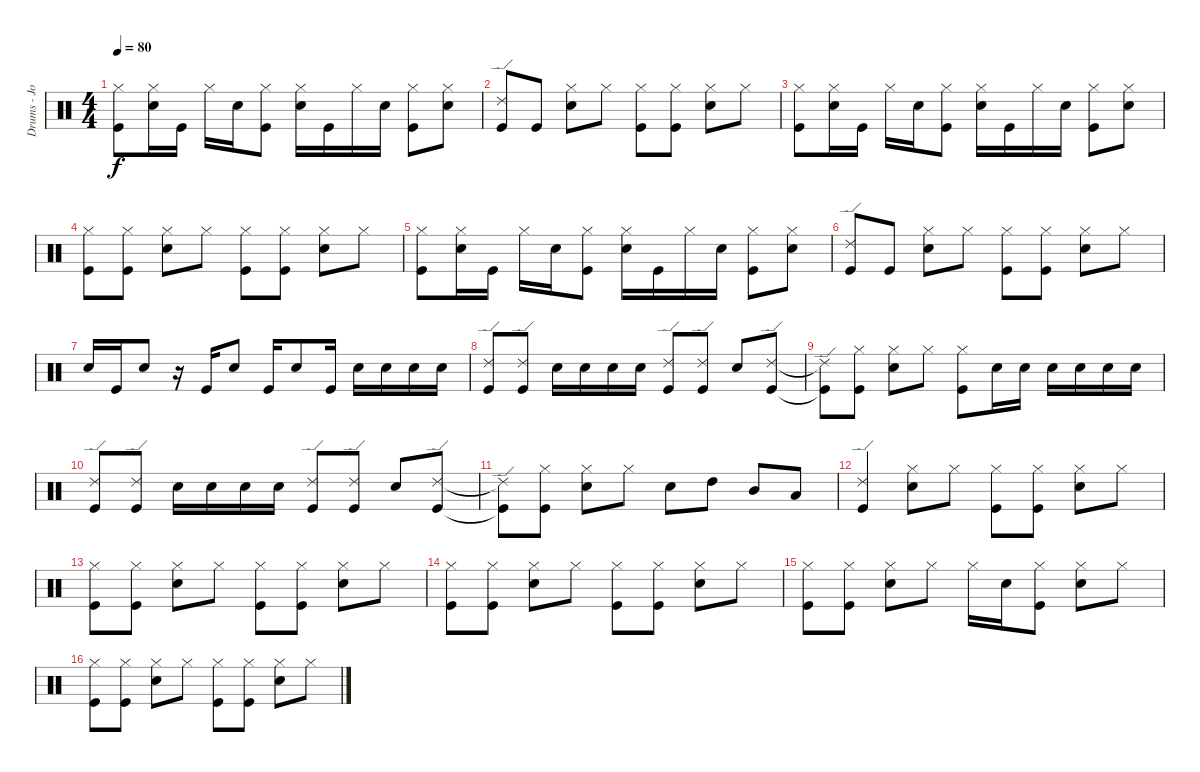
\track ("Drums - John Bohan" "Drums - Jo") {instrument percussion}
\staff {score}
\articulation defaults
\ts (4 4)
\tempo 80
\clef neutral
\ks c
("Hi-Hat (closed)" "Kick (hit)").8{dy f} ("Hi-Hat (closed)" "Snare (hit) 2").16 "Kick (hit)".16 "Hi-Hat (closed)".16 "Snare (hit) 2".16 ("Hi-Hat (closed)" "Kick (hit)").8 ("Hi-Hat (closed)" "Snare (hit) 2").16 "Kick (hit)".16 "Hi-Hat (closed)".16 "Snare (hit) 2".16 ("Hi-Hat (closed)" "Kick (hit)").8 ("Hi-Hat (closed)" "Snare (hit) 2").8 |
("Ride (edge) 2" "Kick (hit)").8 "Kick (hit)".8 ("Hi-Hat (closed)" "Snare (hit) 2").8 "Hi-Hat (closed)".8 ("Hi-Hat (closed)" "Kick (hit)").8 ("Hi-Hat (closed)" "Kick (hit)").8 ("Hi-Hat (closed)" "Snare (hit) 2").8 "Hi-Hat (closed)".8 |
("Hi-Hat (closed)" "Kick (hit)").8 ("Hi-Hat (closed)" "Snare (hit) 2").16 "Kick (hit)".16 "Hi-Hat (closed)".16 "Snare (hit) 2".16 ("Hi-Hat (closed)" "Kick (hit)").8 ("Hi-Hat (closed)" "Snare (hit) 2").16 "Kick (hit)".16 "Hi-Hat (closed)".16 "Snare (hit) 2".16 ("Hi-Hat (closed)" "Kick (hit)").8 ("Hi-Hat (closed)" "Snare (hit) 2").8 |
("Hi-Hat (closed)" "Kick (hit)").8 ("Hi-Hat (closed)" "Kick (hit)").8 ("Hi-Hat (closed)" "Snare (hit) 2").8 "Hi-Hat (closed)".8 ("Hi-Hat (closed)" "Kick (hit)").8 ("Hi-Hat (closed)" "Kick (hit)").8 ("Hi-Hat (closed)" "Snare (hit) 2").8 "Hi-Hat (closed)".8 |
("Hi-Hat (closed)" "Kick (hit)").8 ("Hi-Hat (closed)" "Snare (hit) 2").16 "Kick (hit)".16 "Hi-Hat (closed)".16 "Snare (hit) 2".16 ("Hi-Hat (closed)" "Kick (hit)").8 ("Hi-Hat (closed)" "Snare (hit) 2").16 "Kick (hit)".16 "Hi-Hat (closed)".16 "Snare (hit) 2".16 ("Hi-Hat (closed)" "Kick (hit)").8 ("Hi-Hat (closed)" "Snare (hit) 2").8 |
("Ride (edge) 2" "Kick (hit)").8 "Kick (hit)".8 ("Hi-Hat (closed)" "Snare (hit) 2").8 "Hi-Hat (closed)".8 ("Hi-Hat (closed)" "Kick (hit)").8 ("Hi-Hat (closed)" "Kick (hit)").8 ("Hi-Hat (closed)" "Snare (hit) 2").8 "Hi-Hat (closed)".8 |
"Snare (hit) 2".16 "Kick (hit)".16 "Snare (hit) 2".8 r.16 "Kick (hit)".16 "Snare (hit) 2".8 "Kick (hit)".16 "Snare (hit) 2".8 "Kick (hit)".16 "Snare (hit) 2".16 "Snare (hit) 2".16 "Snare (hit) 2".16 "Snare (hit) 2".16 |
("Ride (edge) 2" "Kick (hit)").8 ("Ride (edge) 2" "Kick (hit)").8 "Snare (hit) 2".16 "Snare (hit) 2".16 "Snare (hit) 2".16 "Snare (hit) 2".16 ("Ride (edge) 2" "Kick (hit)").8 ("Ride (edge) 2" "Kick (hit)").8 "Snare (hit) 2".8 ("Ride (edge) 2" "Kick (hit)").8 |
("Ride (edge) 2"{t} "Kick (hit)"{t}).8 ("Hi-Hat (closed)" "Kick (hit)").8 ("Hi-Hat (closed)" "Snare (hit) 2").8 "Hi-Hat (closed)".8 ("Hi-Hat (closed)" "Kick (hit)").8 "Snare (hit) 2".16 "Snare (hit) 2".16 "Snare (hit) 2".16 "Snare (hit) 2".16 "Snare (hit) 2".16 "Snare (hit) 2".16 |
("Ride (edge) 2" "Kick (hit)").8 ("Ride (edge) 2" "Kick (hit)").8 "Snare (hit) 2".16 "Snare (hit) 2".16 "Snare (hit) 2".16 "Snare (hit) 2".16 ("Ride (edge) 2" "Kick (hit)").8 ("Ride (edge) 2" "Kick (hit)").8 "Snare (hit) 2".8 ("Ride (edge) 2" "Kick (hit)").8 |
("Ride (edge) 2"{t} "Kick (hit)"{t}).8 ("Hi-Hat (closed)" "Kick (hit)").8 ("Hi-Hat (closed)" "Snare (hit) 2").8 "Hi-Hat (closed)".8 "Snare (hit) 2".8 "High Tom (hit)".8 "Mid Tom (hit)".8 "Low Tom (hit)".8 |
("Ride (edge) 2" "Kick (hit)").4 ("Hi-Hat (closed)" "Snare (hit) 2").8 "Hi-Hat (closed)".8 ("Hi-Hat (closed)" "Kick (hit)").8 ("Hi-Hat (closed)" "Kick (hit)").8 ("Hi-Hat (closed)" "Snare (hit) 2").8 "Hi-Hat (closed)".8 |
("Hi-Hat (closed)" "Kick (hit)").8 ("Hi-Hat (closed)" "Kick (hit)").8 ("Hi-Hat (closed)" "Snare (hit) 2").8 "Hi-Hat (closed)".8 ("Hi-Hat (closed)" "Kick (hit)").8 ("Hi-Hat (closed)" "Kick (hit)").8 ("Hi-Hat (closed)" "Snare (hit) 2").8 "Hi-Hat (closed)".8 |
("Hi-Hat (closed)" "Kick (hit)").8 ("Hi-Hat (closed)" "Kick (hit)").8 ("Hi-Hat (closed)" "Snare (hit) 2").8 "Hi-Hat (closed)".8 ("Hi-Hat (closed)" "Kick (hit)").8 ("Hi-Hat (closed)" "Kick (hit)").8 ("Hi-Hat (closed)" "Snare (hit) 2").8 "Hi-Hat (closed)".8 |
("Hi-Hat (closed)" "Kick (hit)").8 ("Hi-Hat (closed)" "Kick (hit)").8 ("Hi-Hat (closed)" "Snare (hit) 2").8 "Hi-Hat (closed)".8 "Hi-Hat (closed)".16 "Snare (hit) 2".16 ("Hi-Hat (closed)" "Kick (hit)").8 ("Hi-Hat (closed)" "Snare (hit) 2").8 "Hi-Hat (closed)".8 |
("Hi-Hat (closed)" "Kick (hit)").8 ("Hi-Hat (closed)" "Kick (hit)").8 ("Hi-Hat (closed)" "Snare (hit) 2").8 "Hi-Hat (closed)".8 ("Hi-Hat (closed)" "Kick (hit)").8 ("Hi-Hat (closed)" "Kick (hit)").8 ("Hi-Hat (closed)" "Snare (hit) 2").8 "Hi-Hat (closed)".8
